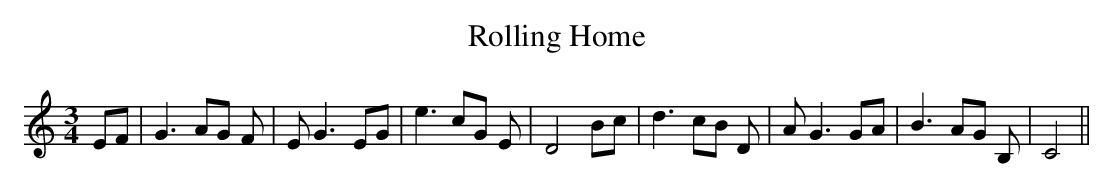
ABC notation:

X:1
T:Rolling Home
M:3/4
L:1/8
K:C
 EF| G3 AG F| E G3 EG| e3 cG E| D4 Bc| d3 cB D| A G3 GA| B3 AG B,|\
 C4||
